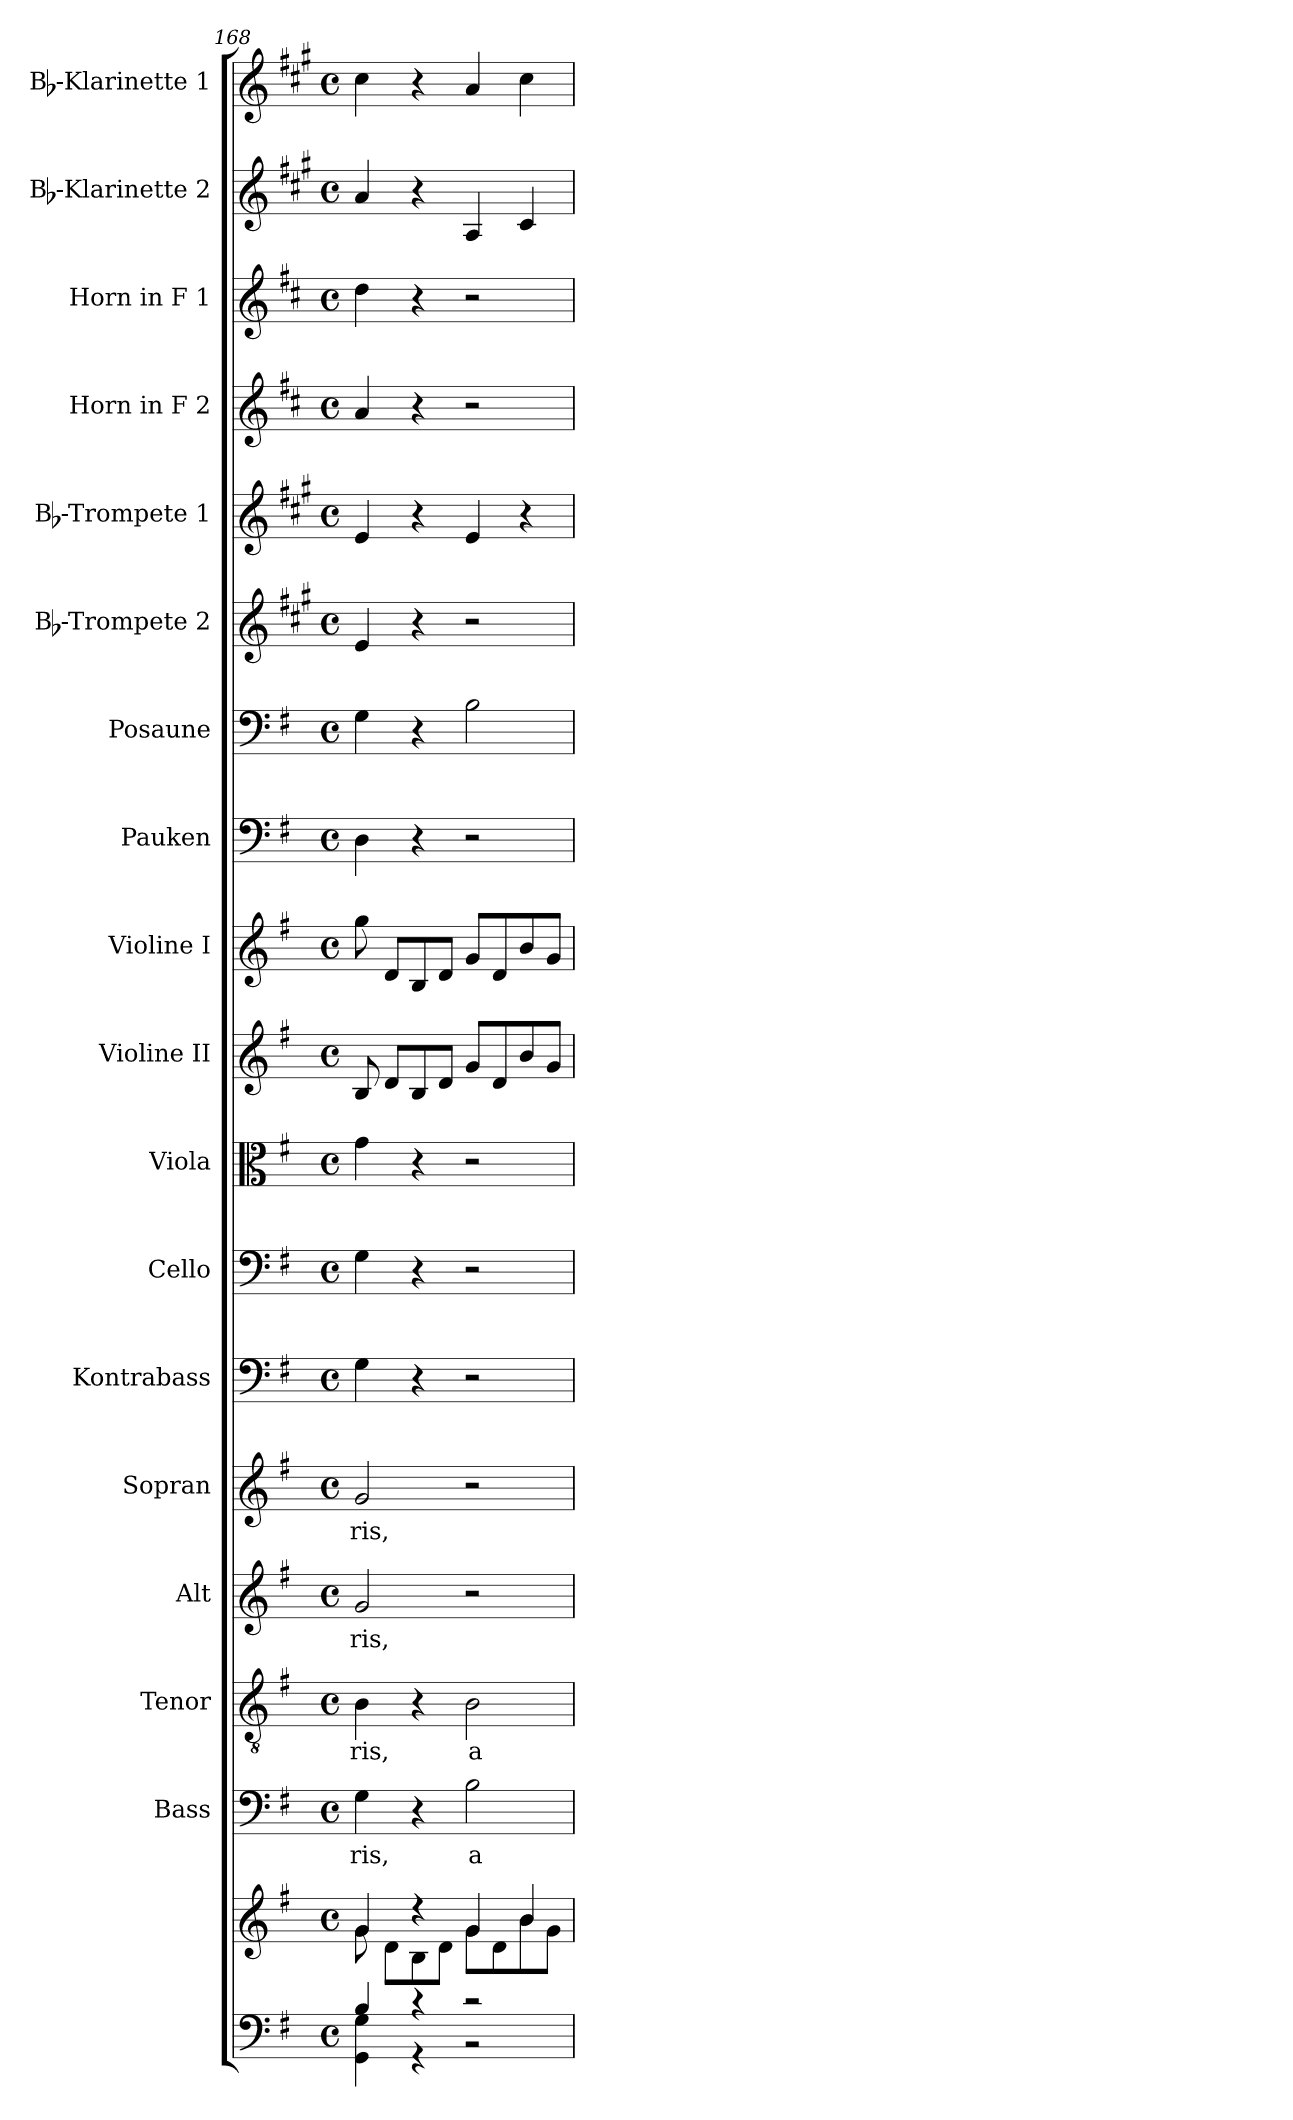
**kern	**kern	**kern	**text	**kern	**text	**kern	**text	**kern	**text	**kern	**kern	**kern	**kern	**kern	**kern	**kern	**kern	**kern	**kern	**kern	**kern	**kern
*part18	*part18	*part17	*part17	*part16	*part16	*part15	*part15	*part14	*part14	*part13	*part12	*part11	*part10	*part9	*part8	*part7	*part6	*part5	*part4	*part3	*part2	*part1
*staff19	*staff18	*staff17	*staff17	*staff16	*staff16	*staff15	*staff15	*staff14	*staff14	*staff13	*staff12	*staff11	*staff10	*staff9	*staff8	*staff7	*staff6	*staff5	*staff4	*staff3	*staff2	*staff1
*	*	*I"Bass	*	*I"Tenor	*	*I"Alt	*	*I"Sopran	*	*I"Kontrabass	*I"Cello	*I"Viola	*I"Violine II	*I"Violine I	*I"Pauken	*I"Posaune	*I"Bb-Trompete 2	*I"Bb-Trompete 1	*I"Horn in F 2	*I"Horn in F 1	*I"Bb-Klarinette 2	*I"Bb-Klarinette 1
*	*	*I'B.	*	*I'T.	*	*I'A.	*	*I'S.	*	*I'Kb.	*	*I'Vla.	*I'Vl. II	*I'Vl. I	*I'Pk.	*I'Pos.	*I'Bb Trp. 2	*I'Bb Trp. 1	*	*	*I'Bb Kl. 2	*I'Bb Kl. 1
*clefF4	*clefG2	*clefF4	*	*clefGv2	*	*clefG2	*	*clefG2	*	*clefF4	*clefF4	*clefC3	*clefG2	*clefG2	*clefF4	*clefF4	*clefG2	*clefG2	*clefG2	*clefG2	*clefG2	*clefG2
*	*	*	*	*	*	*	*	*	*	*ITrd7c12	*	*	*	*	*	*	*ITrd1c2	*ITrd1c2	*ITrd4c7	*ITrd4c7	*ITrd1c2	*ITrd1c2
*k[f#]	*k[f#]	*k[f#]	*	*k[f#]	*	*k[f#]	*	*k[f#]	*	*k[f#]	*k[f#]	*k[f#]	*k[f#]	*k[f#]	*k[f#]	*k[f#]	*k[f#]	*k[f#]	*k[f#]	*k[f#]	*k[f#]	*k[f#]
*G:	*G:	*G:	*	*G:	*	*G:	*	*G:	*	*G:	*G:	*G:	*G:	*G:	*G:	*G:	*G:	*G:	*G:	*G:	*G:	*G:
*M4/4	*M4/4	*M4/4	*	*M4/4	*	*M4/4	*	*M4/4	*	*M4/4	*M4/4	*M4/4	*M4/4	*M4/4	*M4/4	*M4/4	*M4/4	*M4/4	*M4/4	*M4/4	*M4/4	*M4/4
*met(c)	*met(c)	*met(c)	*	*met(c)	*	*met(c)	*	*met(c)	*	*met(c)	*met(c)	*met(c)	*met(c)	*met(c)	*met(c)	*met(c)	*met(c)	*met(c)	*met(c)	*met(c)	*met(c)	*met(c)
=168	=168	=168	=168	=168	=168	=168	=168	=168	=168	=168	=168	=168	=168	=168	=168	=168	=168	=168	=168	=168	=168	=168
*^	*^	*	*	*	*	*	*	*	*	*	*	*	*	*	*	*	*	*	*	*	*	*
!	!	!	!	!	!LO:LY:b	!	!LO:LY:b	!	!LO:LY:b	!	!LO:LY:b	!	!	!	!	!	!	!	!	!	!	!	!	!
4B/	4GG\ 4G\	4g/	8g\	4G\	-ris,	4B\	-ris,	2g/	-ris,	2g/	-ris,	4GG\	4G\	4g\	8B/	8gg\	4D\	4G\	4d/	4d/	4d/	4g\	4g/	4b\
.	.	.	8d\L	.	.	.	.	.	.	.	.	.	.	.	8d/L	8d/L	.	.	.	.	.	.	.	.
4r	4r	4rdd	8B\	4r	.	4r	.	.	.	.	.	4r	4r	4r	8B/	8B/	4r	4r	4r	4r	4r	4r	4r	4r
.	.	.	8d\J	.	.	.	.	.	.	.	.	.	.	.	8d/J	8d/J	.	.	.	.	.	.	.	.
!	!	!	!	!	!LO:LY:b	!	!LO:LY:b	!	!	!	!	!	!	!	!	!	!	!	!	!	!	!	!	!
2r	2r	4g/	8g\L	2B\	a-	2B\	a-	2r	.	2r	.	2r	2r	2r	8g/L	8g/L	2r	2B\	2r	4d/	2r	2r	4G/	4g/
.	.	.	8d\	.	.	.	.	.	.	.	.	.	.	.	8d/	8d/	.	.	.	.	.	.	.	.
.	.	4b/	8b\	.	.	.	.	.	.	.	.	.	.	.	8b/	8b/	.	.	.	4r	.	.	4B/	4b\
.	.	.	8g\J	.	.	.	.	.	.	.	.	.	.	.	8g/J	8g/J	.	.	.	.	.	.	.	.
*v	*v	*	*	*	*	*	*	*	*	*	*	*	*	*	*	*	*	*	*	*	*	*	*	*
*	*v	*v	*	*	*	*	*	*	*	*	*	*	*	*	*	*	*	*	*	*	*	*	*
=	=	=	=	=	=	=	=	=	=	=	=	=	=	=	=	=	=	=	=	=	=	=
*-	*-	*-	*-	*-	*-	*-	*-	*-	*-	*-	*-	*-	*-	*-	*-	*-	*-	*-	*-	*-	*-	*-
